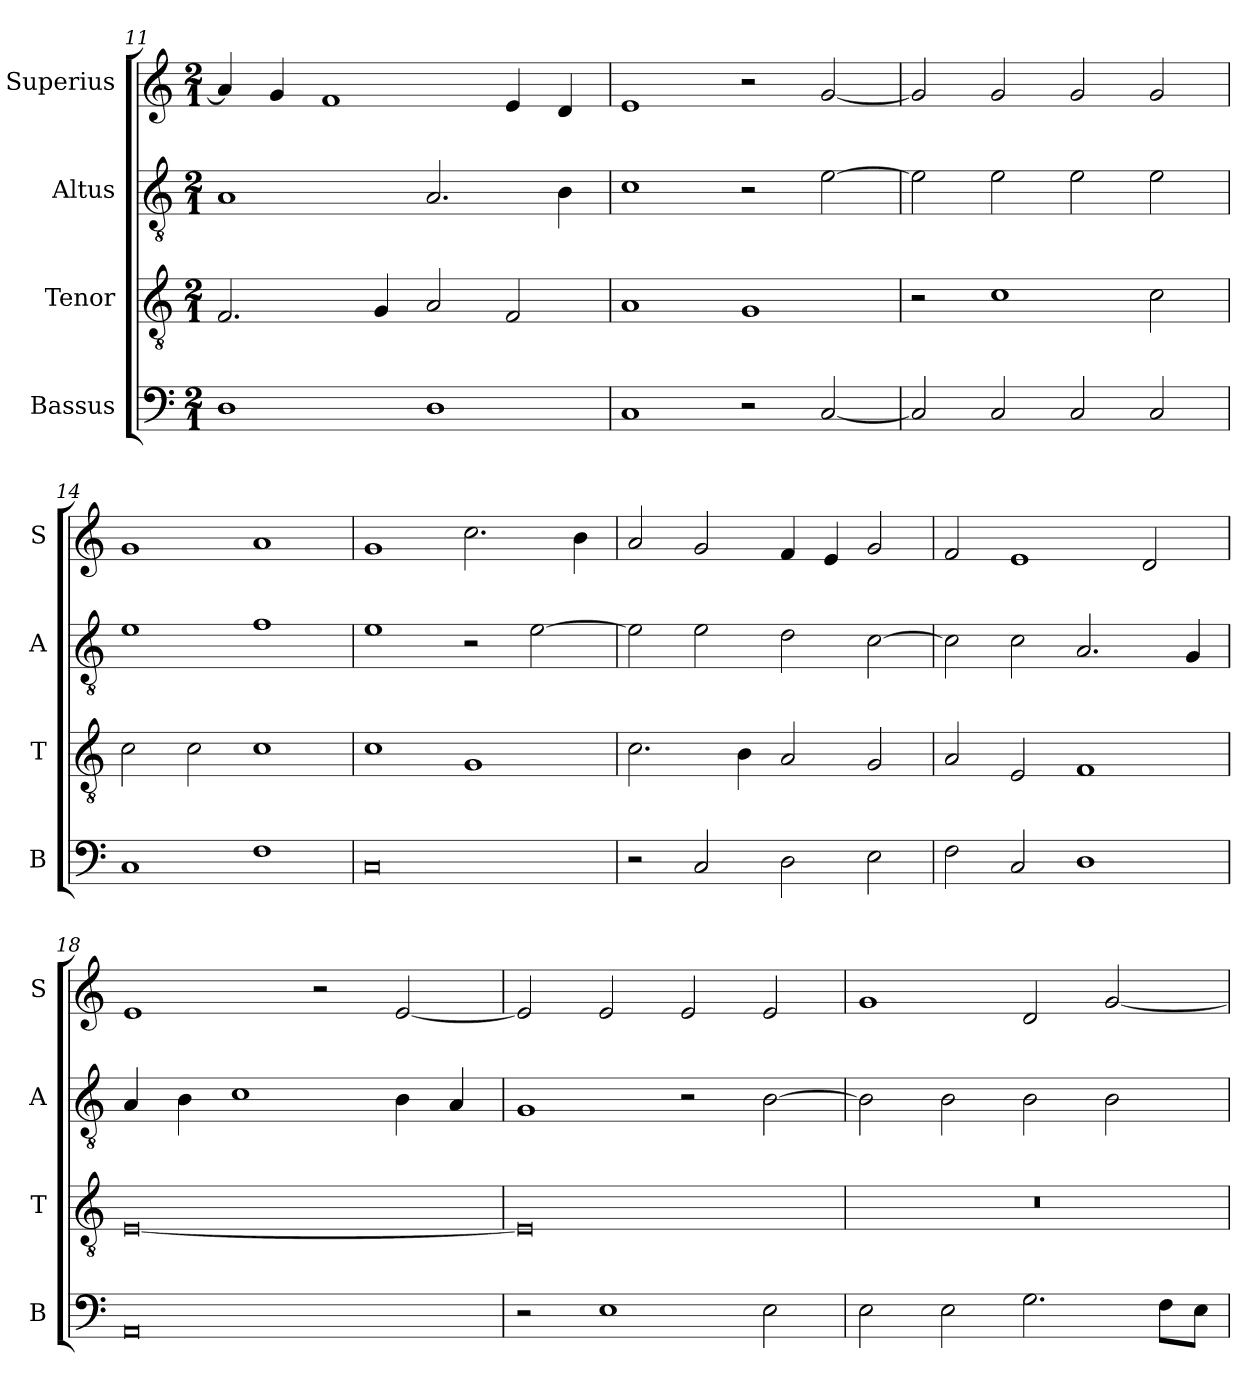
**kern	**kern	**kern	**kern
*part4	*part3	*part2	*part1
*staff4	*staff3	*staff2	*staff1
*I"Bassus	*I"Tenor	*I"Altus	*I"Superius
*I'B	*I'T	*I'A	*I'S
*clefF4	*clefGv2	*clefGv2	*clefG2
*k[]	*k[]	*k[]	*k[]
*M2/1	*M2/1	*M2/1	*M2/1
=11	=11	=11	=11
1D	2.F/	1A	4a/]
.	.	.	4g/
.	.	.	1f
.	4G/	.	.
1D	2A/	2.A/	.
.	2F/	.	4e/
.	.	4B\	4d/
=12	=12	=12	=12
1C	1A	1c	1e
2r	1G	2r	2r
[2C/	.	[2e\	[2g/
=13	=13	=13	=13
2C/]	2r	2e\]	2g/]
2C/	1c	2e\	2g/
2C/	.	2e\	2g/
2C/	2c\	2e\	2g/
=14	=14	=14	=14
1C	2c\	1e	1g
.	2c\	.	.
1F	1c	1f	1a
=15	=15	=15	=15
0C	1c	1e	1g
.	1G	2r	2.cc\
.	.	[2e\	.
.	.	.	4b\
=16	=16	=16	=16
2r	2.c\	2e\]	2a/
2C/	.	2e\	2g/
.	4B\	.	.
2D\	2A/	2d\	4f/
.	.	.	4e/
2E\	2G/	[2c\	2g/
=17	=17	=17	=17
2F\	2A/	2c\]	2f/
2C/	2E/	2c\	1e
1D	1F	2.A/	.
.	.	.	2d/
.	.	4G/	.
=18	=18	=18	=18
0AA	[0E	4A/	1e
.	.	4B\	.
.	.	1c	.
.	.	.	2r
.	.	4B\	[2e/
.	.	4A/	.
=19	=19	=19	=19
2r	0E]	1G	2e/]
1E	.	.	2e/
.	.	2r	2e/
2E\	.	[2B\	2e/
=20	=20	=20	=20
2E\	0r	2B\]	1g
2E\	.	2B\	.
2.G\	.	2B\	2d/
.	.	2B\	[2g/
8F\L	.	.	.
8E\J	.	.	.
=	=	=	=
*-	*-	*-	*-
